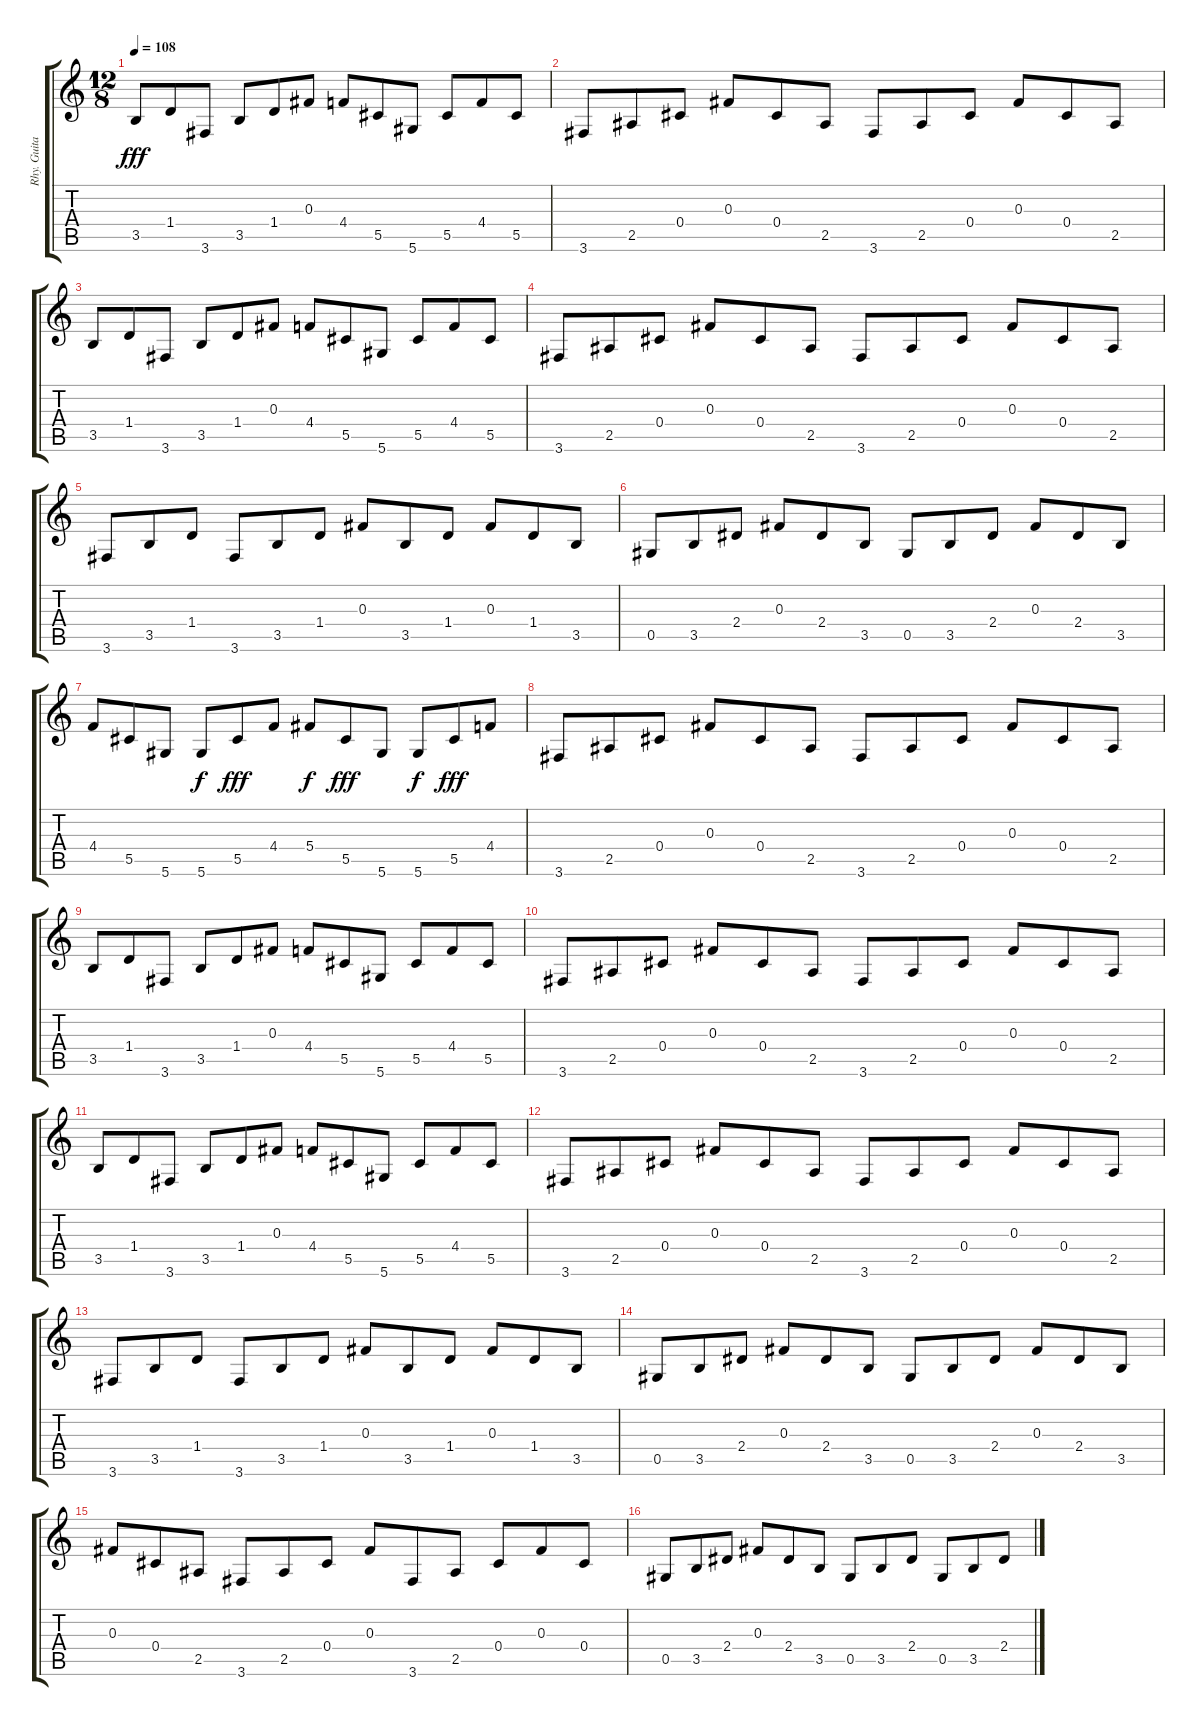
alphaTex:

\track ("Rhy. Guitar III" "Rhy. Guita") {instrument acousticguitarsteel}
\staff {score tabs}
\tuning (Eb4 Bb3 Gb3 Db3 Ab2 Eb2) {hide}
\ts (12 8)
\tempo 108
\clef g2
\ks c
3.5.8{dy fff} 1.4.8 3.6.8 3.5.8 1.4.8 0.3.8 4.4.8 5.5.8 5.6.8 5.5.8 4.4.8 5.5.8 |
3.6.8 2.5.8 0.4.8 0.3.8 0.4.8 2.5.8 3.6.8 2.5.8 0.4.8 0.3.8 0.4.8 2.5.8 |
3.5.8 1.4.8 3.6.8 3.5.8 1.4.8 0.3.8 4.4.8 5.5.8 5.6.8 5.5.8 4.4.8 5.5.8 |
3.6.8 2.5.8 0.4.8 0.3.8 0.4.8 2.5.8 3.6.8 2.5.8 0.4.8 0.3.8 0.4.8 2.5.8 |
3.6.8 3.5.8 1.4.8 3.6.8 3.5.8 1.4.8 0.3.8 3.5.8 1.4.8 0.3.8 1.4.8 3.5.8 |
0.5.8 3.5.8 2.4.8 0.3.8 2.4.8 3.5.8 0.5.8 3.5.8 2.4.8 0.3.8 2.4.8 3.5.8 |
4.4.8 5.5.8 5.6.8 5.6.8{dy f} 5.5.8{dy fff} 4.4.8 5.4.8{dy f} 5.5.8{dy fff} 5.6.8 5.6.8{dy f} 5.5.8{dy fff} 4.4.8 |
3.6.8 2.5.8 0.4.8 0.3.8 0.4.8 2.5.8 3.6.8 2.5.8 0.4.8 0.3.8 0.4.8 2.5.8 |
3.5.8 1.4.8 3.6.8 3.5.8 1.4.8 0.3.8 4.4.8 5.5.8 5.6.8 5.5.8 4.4.8 5.5.8 |
3.6.8 2.5.8 0.4.8 0.3.8 0.4.8 2.5.8 3.6.8 2.5.8 0.4.8 0.3.8 0.4.8 2.5.8 |
3.5.8 1.4.8 3.6.8 3.5.8 1.4.8 0.3.8 4.4.8 5.5.8 5.6.8 5.5.8 4.4.8 5.5.8 |
3.6.8 2.5.8 0.4.8 0.3.8 0.4.8 2.5.8 3.6.8 2.5.8 0.4.8 0.3.8 0.4.8 2.5.8 |
3.6.8 3.5.8 1.4.8 3.6.8 3.5.8 1.4.8 0.3.8 3.5.8 1.4.8 0.3.8 1.4.8 3.5.8 |
0.5.8 3.5.8 2.4.8 0.3.8 2.4.8 3.5.8 0.5.8 3.5.8 2.4.8 0.3.8 2.4.8 3.5.8 |
0.3.8 0.4.8 2.5.8 3.6.8 2.5.8 0.4.8 0.3.8 3.6.8 2.5.8 0.4.8 0.3.8 0.4.8 |
0.5.8 3.5.8 2.4.8 0.3.8 2.4.8 3.5.8 0.5.8 3.5.8 2.4.8 0.5.8 3.5.8 2.4.8
